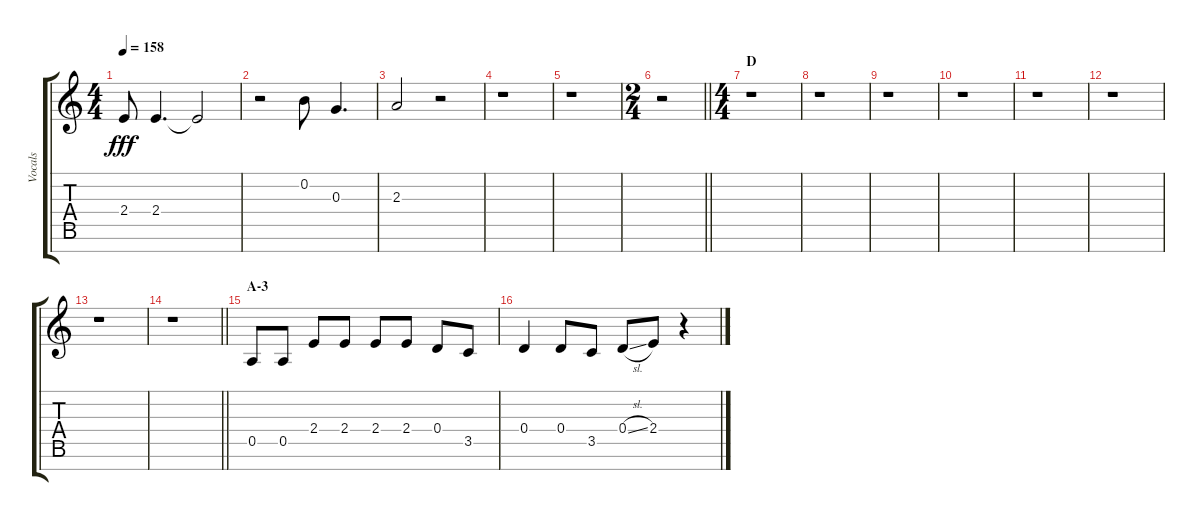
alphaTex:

\track ("Vocals" "Vocals") {instrument voiceoohs}
\staff {score tabs}
\tuning (E5 B4 G4 D4 A3 E3 B2) {hide}
\ts (4 4)
\tempo 158
\clef g2
\ks c
2.4.8{dy fff} 2.4.4{d} 2.4{t}.2 |
r.2 0.2.8 0.3.4{d} |
2.3.2 r.2 |
r.1 |
r.1 |
\ts (2 4)
\barLineRight lightlight
r.2 |
\ts (4 4)
\section ("" "D")
r.1 |
r.1 |
r.1 |
r.1 |
r.1 |
r.1 |
r.1 |
\barLineRight lightlight
r.1 |
\section ("" "A-3")
0.5.8 0.5.8 2.4.8 2.4.8 2.4.8 2.4.8 0.4.8 3.5.8 |
0.4.4 0.4.8 3.5.8 0.4{sl}.8 2.4.8 r.4
